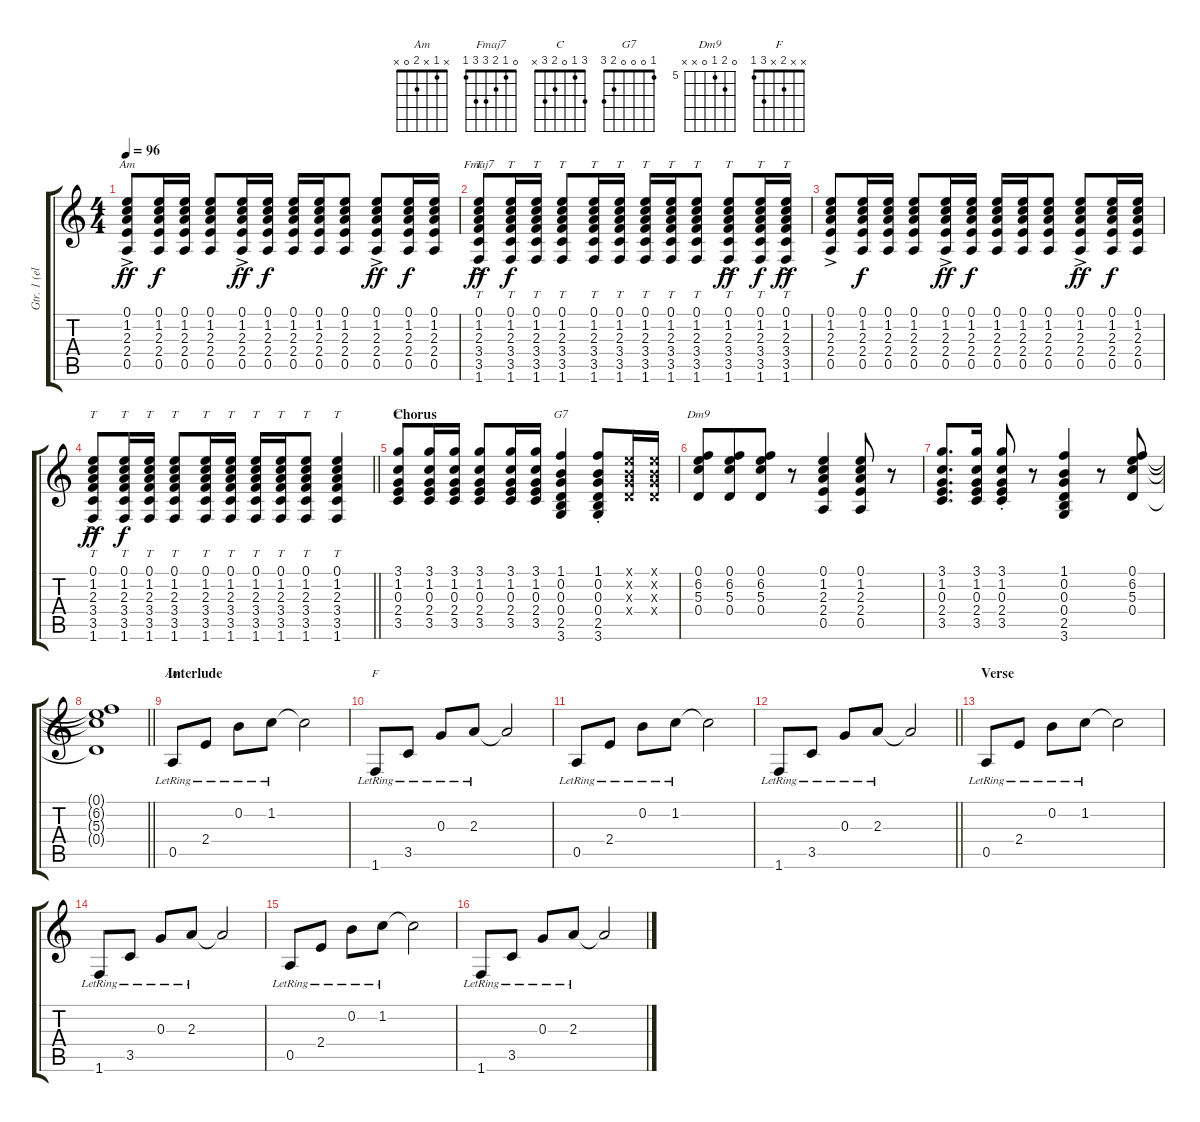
\track ("Gtr. 1 (elec.)" "Gtr. 1 (el") {instrument electricguitarjazz}
\staff {score tabs}
\tuning (E4 B3 G3 D3 A2 E2) {hide}
\chord ("Am" 0 1 2 2 0 x)
\chord ("Fmaj7" 0 1 2 3 3 1)
\chord ("C" 3 1 0 2 3 x)
\chord ("G7" 1 0 0 0 2 3)
\chord ("Dm9" 0 6 5 0 x x) {firstfret 5}
\chord ("Am" x 1 x 2 0 x)
\chord ("F" x x 2 x 3 1)
\ts (4 4)
\tempo 96
\clef g2
\ks c
(0.1{ac} 1.2{ac} 2.3{ac} 2.4{ac} 0.5{ac}).8{ch "Am" dy ff} (0.1 1.2 2.3 2.4 0.5).16{dy f} (0.1 1.2 2.3 2.4 0.5).16 (0.1 1.2 2.3 2.4 0.5).8 (0.1{ac} 1.2{ac} 2.3{ac} 2.4{ac} 0.5{ac}).16{dy ff} (0.1 1.2 2.3 2.4 0.5).16{dy f} (0.1 1.2 2.3 2.4 0.5).16 (0.1 1.2 2.3 2.4 0.5).16 (0.1 1.2 2.3 2.4 0.5).8 (0.1{ac} 1.2{ac} 2.3{ac} 2.4{ac} 0.5{ac}).8{dy ff} (0.1 1.2 2.3 2.4 0.5).16{dy f} (0.1 1.2 2.3 2.4 0.5).16 |
(0.1{ac} 1.2{ac} 2.3{ac} 3.4{ac} 3.5{ac} 1.6{ac}).8{tt ch "Fmaj7" dy ff} (0.1 1.2 2.3 3.4 3.5 1.6).16{tt dy f} (0.1 1.2 2.3 3.4 3.5 1.6).16{tt} (0.1 1.2 2.3 3.4 3.5 1.6).8{tt} (0.1 1.2 2.3 3.4 3.5 1.6).16{tt} (0.1 1.2 2.3 3.4 3.5 1.6).16{tt} (0.1 1.2 2.3 3.4 3.5 1.6).16{tt} (0.1 1.2 2.3 3.4 3.5 1.6).16{tt} (0.1 1.2 2.3 3.4 3.5 1.6).8{tt} (0.1{ac} 1.2{ac} 2.3{ac} 3.4{ac} 3.5{ac} 1.6{ac}).8{tt dy ff} (0.1 1.2 2.3 3.4 3.5 1.6).16{tt dy f} (0.1{ac} 1.2{ac} 2.3{ac} 3.4{ac} 3.5{ac} 1.6{ac}).16{tt dy ff} |
(0.1{ac} 1.2{ac} 2.3{ac} 2.4{ac} 0.5{ac}).8 (0.1 1.2 2.3 2.4 0.5).16{dy f} (0.1 1.2 2.3 2.4 0.5).16 (0.1 1.2 2.3 2.4 0.5).8 (0.1{ac} 1.2{ac} 2.3{ac} 2.4{ac} 0.5{ac}).16{dy ff} (0.1 1.2 2.3 2.4 0.5).16{dy f} (0.1 1.2 2.3 2.4 0.5).16 (0.1 1.2 2.3 2.4 0.5).16 (0.1 1.2 2.3 2.4 0.5).8 (0.1{ac} 1.2{ac} 2.3{ac} 2.4{ac} 0.5{ac}).8{dy ff} (0.1 1.2 2.3 2.4 0.5).16{dy f} (0.1 1.2 2.3 2.4 0.5).16 |
\barLineRight lightlight
(0.1{ac} 1.2{ac} 2.3{ac} 3.4{ac} 3.5{ac} 1.6{ac}).8{tt dy ff} (0.1 1.2 2.3 3.4 3.5 1.6).16{tt dy f} (0.1 1.2 2.3 3.4 3.5 1.6).16{tt} (0.1 1.2 2.3 3.4 3.5 1.6).8{tt} (0.1 1.2 2.3 3.4 3.5 1.6).16{tt} (0.1 1.2 2.3 3.4 3.5 1.6).16{tt} (0.1 1.2 2.3 3.4 3.5 1.6).16{tt} (0.1 1.2 2.3 3.4 3.5 1.6).16{tt} (0.1 1.2 2.3 3.4 3.5 1.6).8{tt} (0.1 1.2 2.3 3.4 3.5 1.6).4{tt} |
\section ("" "Chorus")
(3.1 1.2 0.3 2.4 3.5).8{ch "C"} (3.1 1.2 0.3 2.4 3.5).16 (3.1 1.2 0.3 2.4 3.5).16 (3.1 1.2 0.3 2.4 3.5).8 (3.1 1.2 0.3 2.4 3.5).16 (3.1 1.2 0.3 2.4 3.5).16 (1.1 0.2 0.3 0.4 2.5 3.6).4{ch "G7"} (1.1{st} 0.2{st} 0.3{st} 0.4{st} 2.5{st} 3.6{st}).8 (0.1{x} 0.2{x} 0.3{x} 0.4{x}).16 (0.1{x} 0.2{x} 0.3{x} 0.4{x}).16 |
(0.1 6.2 5.3 0.4).8{ch "Dm9"} (0.1 6.2 5.3 0.4).8{beam merge} (0.1 6.2 5.3 0.4).8 r.8 (0.1 1.2 2.3 2.4 0.5).4 (0.1 1.2 2.3 2.4 0.5).8 r.8 |
(3.1 1.2 0.3 2.4 3.5).8{d} (3.1 1.2 0.3 2.4 3.5).16 (3.1{st} 1.2{st} 0.3{st} 2.4{st} 3.5{st}).8 r.8 (1.1 0.2 0.3 0.4 2.5 3.6).4 r.8 (0.1 6.2 5.3 0.4).8 |
\barLineRight lightlight
(0.1{t} 6.2{t} 5.3{t} 0.4{t}).1 |
\section ("" "Interlude")
0.5{lr}.8{ch "Am"} 2.4{lr}.8 0.2{lr}.8 1.2{lr}.8 1.2{t}.2 |
1.6{lr}.8{ch "F"} 3.5{lr}.8 0.3{lr}.8 2.3{lr}.8 2.3{t}.2 |
0.5{lr}.8 2.4{lr}.8 0.2{lr}.8 1.2{lr}.8 1.2{t}.2 |
\barLineRight lightlight
1.6{lr}.8 3.5{lr}.8 0.3{lr}.8 2.3{lr}.8 2.3{t}.2 |
\section ("" "Verse")
0.5{lr}.8 2.4{lr}.8 0.2{lr}.8 1.2{lr}.8 1.2{t}.2 |
1.6{lr}.8 3.5{lr}.8 0.3{lr}.8 2.3{lr}.8 2.3{t}.2 |
0.5{lr}.8 2.4{lr}.8 0.2{lr}.8 1.2{lr}.8 1.2{t}.2 |
1.6{lr}.8 3.5{lr}.8 0.3{lr}.8 2.3{lr}.8 2.3{t}.2
